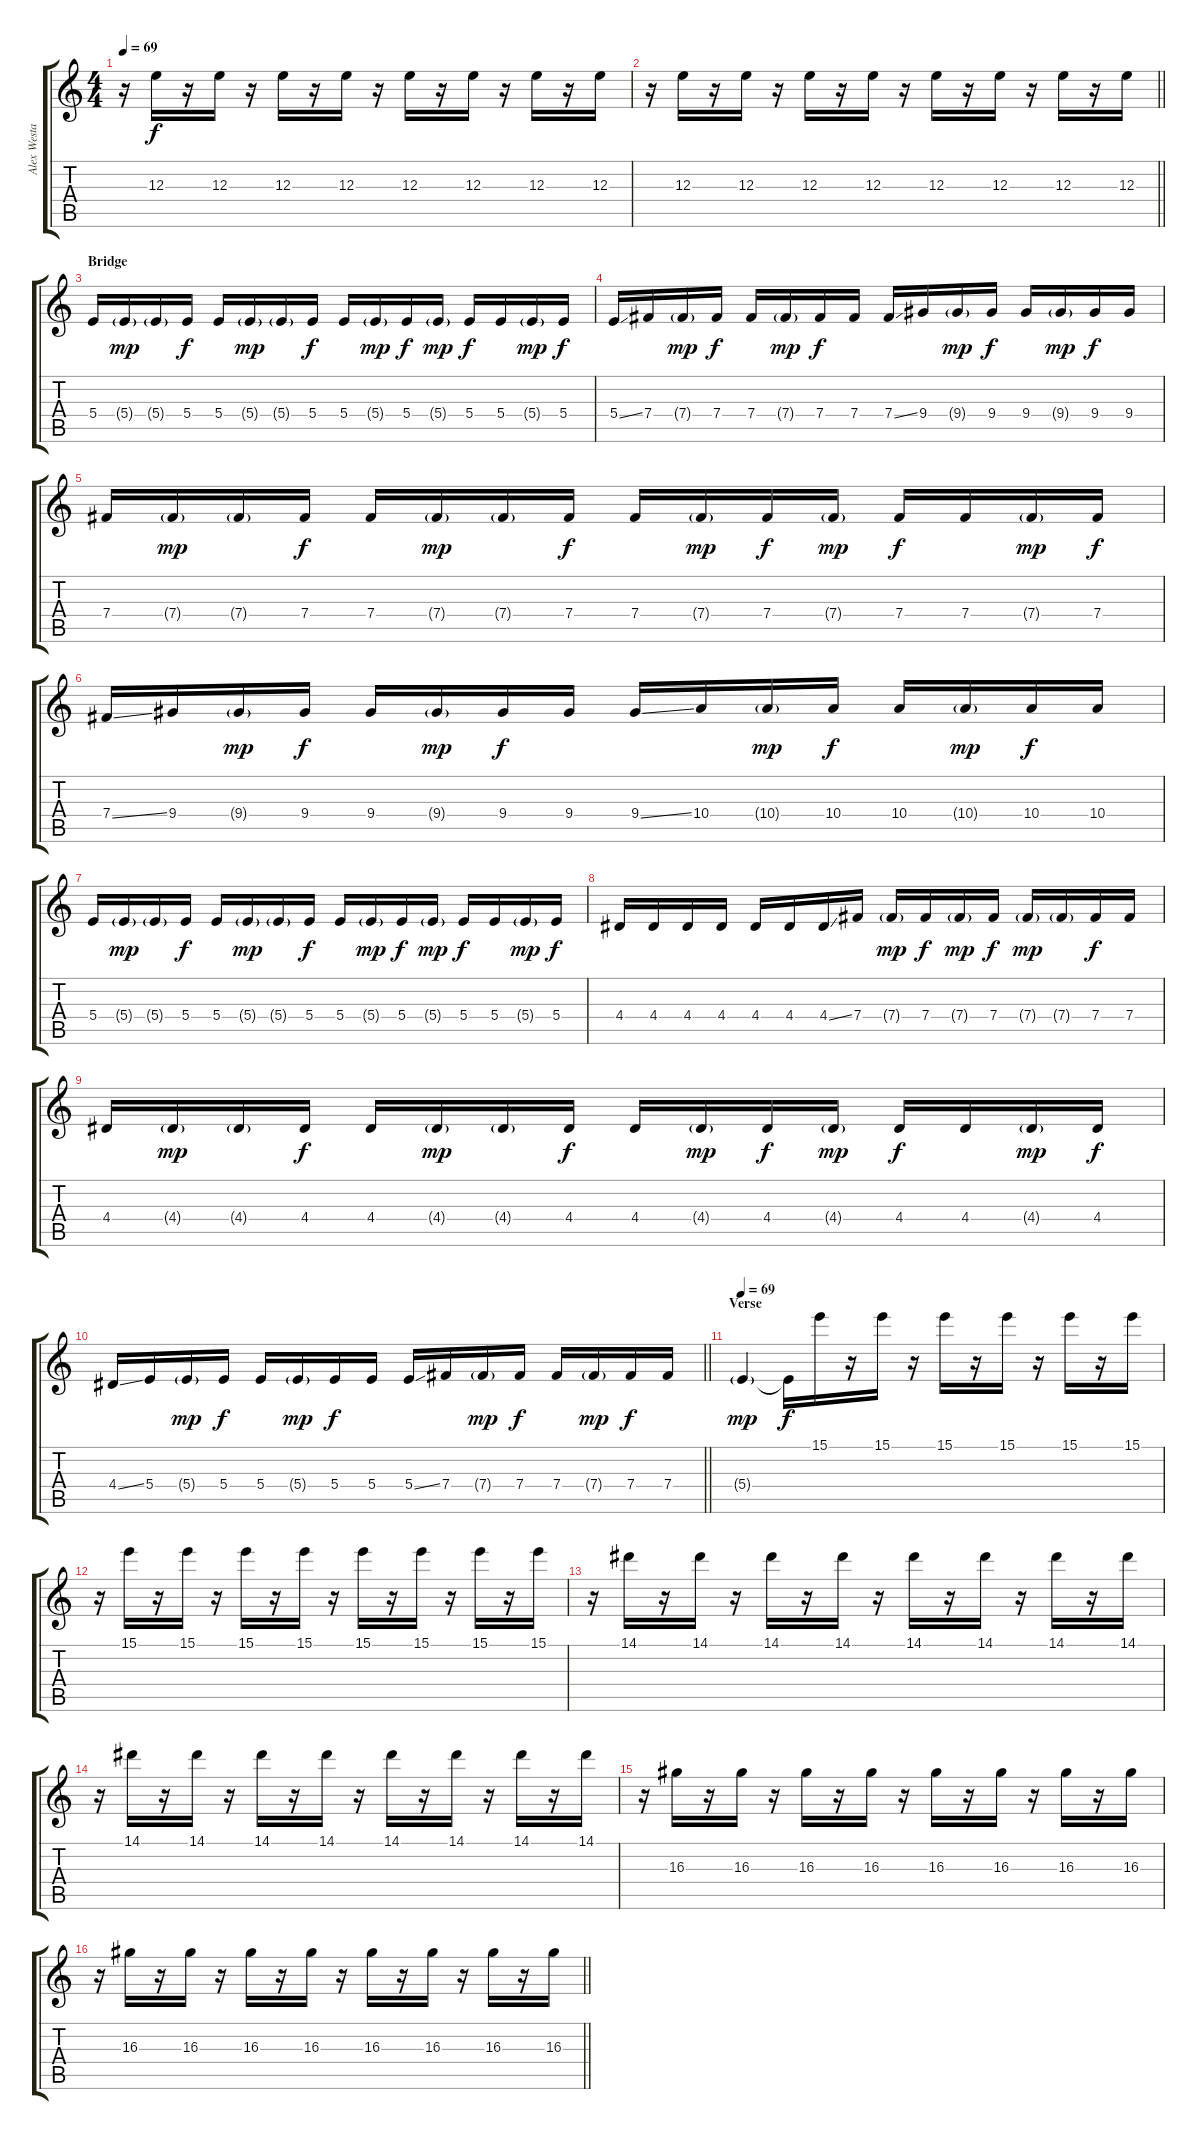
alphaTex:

\track ("Alex Westaway" "Alex Westa") {instrument electricguitarjazz}
\staff {score tabs}
\tuning (Db4 Ab3 E3 B2 Gb2 B1) {hide}
\ts (4 4)
\tempo 69
\clef g2
\ks c
r.16{dy f} 12.3.16 r.16 12.3.16 r.16 12.3.16 r.16 12.3.16 r.16 12.3.16 r.16 12.3.16 r.16 12.3.16 r.16 12.3.16 |
\barLineRight lightlight
r.16 12.3.16 r.16 12.3.16 r.16 12.3.16 r.16 12.3.16 r.16 12.3.16 r.16 12.3.16 r.16 12.3.16 r.16 12.3.16 |
\section ("" "Bridge")
5.4.16{volume 12 instrument electricguitarjazz} 5.4{g}.16{dy mp} 5.4{g}.16 5.4.16{dy f} 5.4.16 5.4{g}.16{dy mp} 5.4{g}.16 5.4.16{dy f} 5.4.16 5.4{g}.16{dy mp} 5.4.16{dy f} 5.4{g}.16{dy mp} 5.4.16{dy f} 5.4.16 5.4{g}.16{dy mp} 5.4.16{dy f} |
5.4{ss}.16 7.4.16 7.4{g}.16{dy mp} 7.4.16{dy f} 7.4.16 7.4{g}.16{dy mp} 7.4.16{dy f} 7.4.16 7.4{ss}.16 9.4.16 9.4{g}.16{dy mp} 9.4.16{dy f} 9.4.16 9.4{g}.16{dy mp} 9.4.16{dy f} 9.4.16 |
7.4.16 7.4{g}.16{dy mp} 7.4{g}.16 7.4.16{dy f} 7.4.16 7.4{g}.16{dy mp} 7.4{g}.16 7.4.16{dy f} 7.4.16 7.4{g}.16{dy mp} 7.4.16{dy f} 7.4{g}.16{dy mp} 7.4.16{dy f} 7.4.16 7.4{g}.16{dy mp} 7.4.16{dy f} |
7.4{ss}.16 9.4.16 9.4{g}.16{dy mp} 9.4.16{dy f} 9.4.16 9.4{g}.16{dy mp} 9.4.16{dy f} 9.4.16 9.4{ss}.16 10.4.16 10.4{g}.16{dy mp} 10.4.16{dy f} 10.4.16 10.4{g}.16{dy mp} 10.4.16{dy f} 10.4.16 |
5.4.16{volume 12 instrument electricguitarjazz} 5.4{g}.16{dy mp} 5.4{g}.16 5.4.16{dy f} 5.4.16 5.4{g}.16{dy mp} 5.4{g}.16 5.4.16{dy f} 5.4.16 5.4{g}.16{dy mp} 5.4.16{dy f} 5.4{g}.16{dy mp} 5.4.16{dy f} 5.4.16 5.4{g}.16{dy mp} 5.4.16{dy f} |
4.4.16 4.4.16 4.4.16 4.4.16 4.4.16 4.4.16 4.4{ss}.16 7.4.16 7.4{g}.16{dy mp} 7.4.16{dy f} 7.4{g}.16{dy mp} 7.4.16{dy f} 7.4{g}.16{dy mp} 7.4{g}.16 7.4.16{dy f} 7.4.16 |
4.4.16{volume 12 instrument electricguitarjazz} 4.4{g}.16{dy mp} 4.4{g}.16 4.4.16{dy f} 4.4.16 4.4{g}.16{dy mp} 4.4{g}.16 4.4.16{dy f} 4.4.16 4.4{g}.16{dy mp} 4.4.16{dy f} 4.4{g}.16{dy mp} 4.4.16{dy f} 4.4.16 4.4{g}.16{dy mp} 4.4.16{dy f} |
\barLineRight lightlight
4.4{ss}.16 5.4.16 5.4{g}.16{dy mp} 5.4.16{dy f} 5.4.16 5.4{g}.16{dy mp} 5.4.16{dy f} 5.4.16 5.4{ss}.16 7.4.16 7.4{g}.16{dy mp} 7.4.16{dy f} 7.4.16 7.4{g}.16{dy mp} 7.4.16{dy f} 7.4.16 |
\section ("" "Verse")
\tempo 69
5.4{g}.4{dy mp} 5.4{t}.16{dy f} 15.1.16{volume 4 instrument electricguitarjazz} r.16 15.1.16 r.16 15.1.16 r.16 15.1.16 r.16 15.1.16 r.16 15.1.16 |
r.16 15.1.16 r.16 15.1.16 r.16 15.1.16 r.16 15.1.16 r.16 15.1.16 r.16 15.1.16 r.16 15.1.16 r.16 15.1.16 |
r.16 14.1.16 r.16 14.1.16 r.16 14.1.16 r.16 14.1.16 r.16 14.1.16 r.16 14.1.16 r.16 14.1.16 r.16 14.1.16 |
r.16 14.1.16 r.16 14.1.16 r.16 14.1.16 r.16 14.1.16 r.16 14.1.16 r.16 14.1.16 r.16 14.1.16 r.16 14.1.16 |
r.16 16.3.16 r.16 16.3.16 r.16 16.3.16 r.16 16.3.16 r.16 16.3.16 r.16 16.3.16 r.16 16.3.16 r.16 16.3.16 |
\barLineRight lightlight
r.16 16.3.16 r.16 16.3.16 r.16 16.3.16 r.16 16.3.16 r.16 16.3.16 r.16 16.3.16 r.16 16.3.16 r.16 16.3.16
